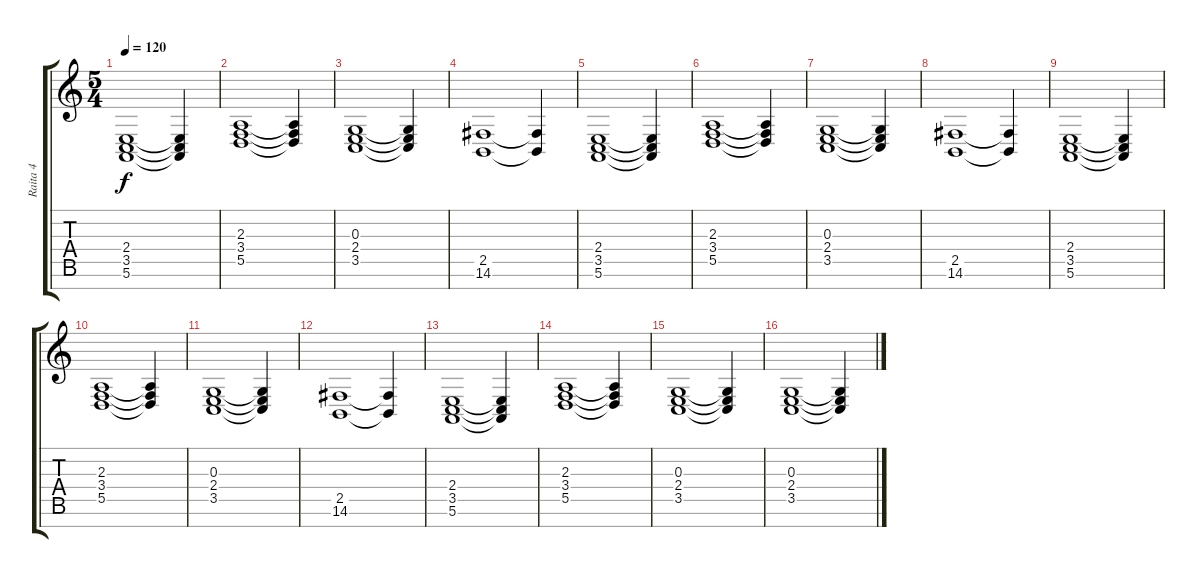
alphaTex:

\track ("Raita 4" "Raita 4") {instrument stringensemble2}
\staff {score tabs}
\tuning (E4 B3 G3 D3 A2 E2 B1) {hide}
\ts (5 4)
\tempo 120
\clef g2
\ks c
(2.4 3.5 5.6).1{dy f instrument stringensemble2} (2.4{t} 3.5{t} 5.6{t}).4 |
(2.3 3.4 5.5).1 (2.3{t} 3.4{t} 5.5{t}).4 |
(0.3 2.4 3.5).1 (0.3{t} 2.4{t} 3.5{t}).4 |
(2.5 14.6).1 (2.5{t} 14.6{t}).4 |
(2.4 3.5 5.6).1 (2.4{t} 3.5{t} 5.6{t}).4 |
(2.3 3.4 5.5).1 (2.3{t} 3.4{t} 5.5{t}).4 |
(0.3 2.4 3.5).1 (0.3{t} 2.4{t} 3.5{t}).4 |
(2.5 14.6).1 (2.5{t} 14.6{t}).4 |
(2.4 3.5 5.6).1 (2.4{t} 3.5{t} 5.6{t}).4 |
(2.3 3.4 5.5).1 (2.3{t} 3.4{t} 5.5{t}).4 |
(0.3 2.4 3.5).1 (0.3{t} 2.4{t} 3.5{t}).4 |
(2.5 14.6).1 (2.5{t} 14.6{t}).4 |
(2.4 3.5 5.6).1 (2.4{t} 3.5{t} 5.6{t}).4 |
(2.3 3.4 5.5).1 (2.3{t} 3.4{t} 5.5{t}).4 |
(0.3 2.4 3.5).1 (0.3{t} 2.4{t} 3.5{t}).4 |
(0.3 2.4 3.5).1 (0.3{t} 2.4{t} 3.5{t}).4
